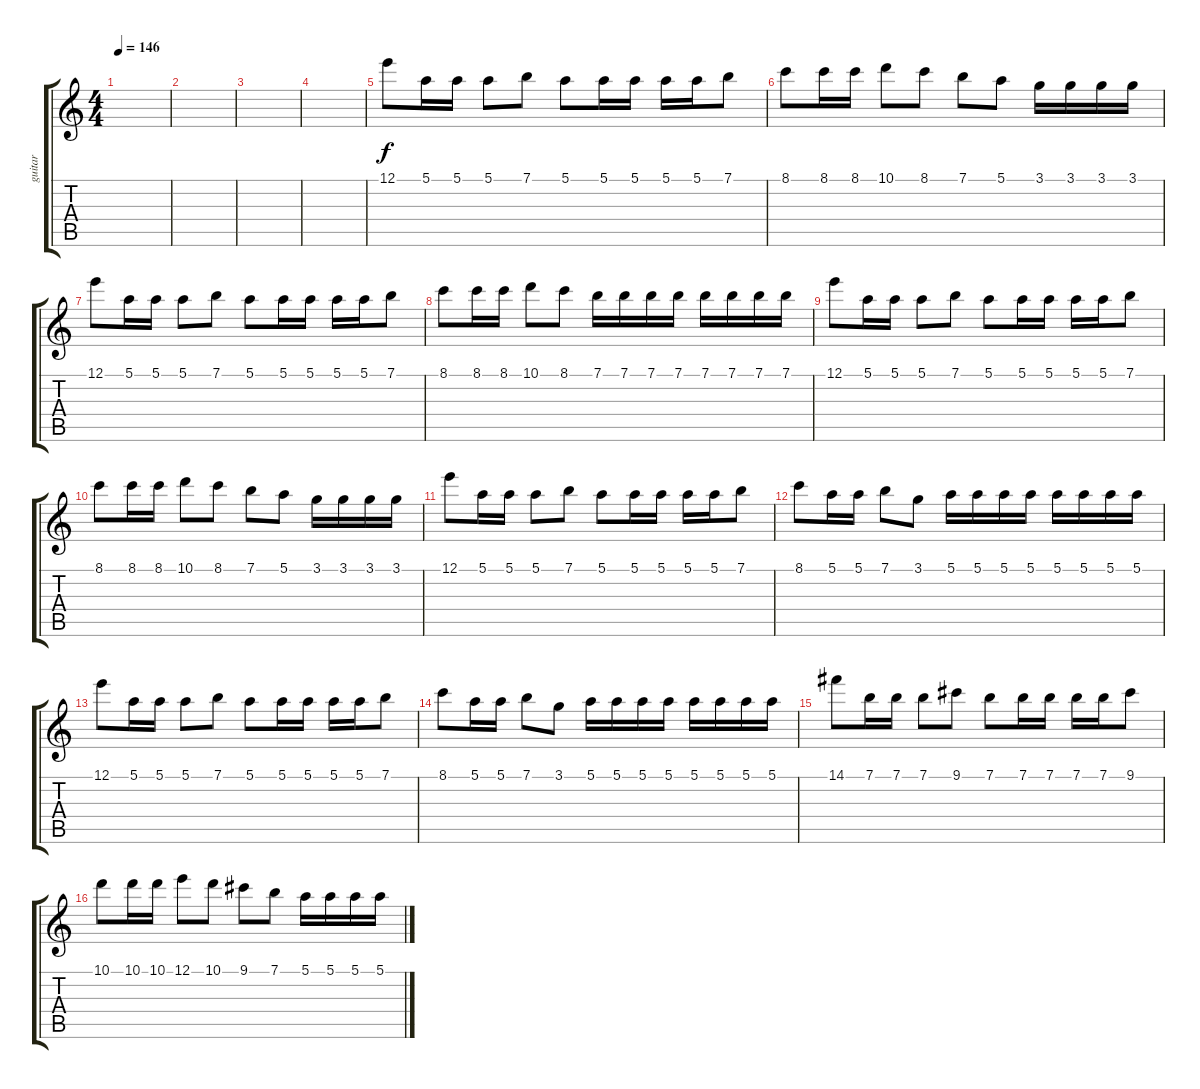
\track ("guitar" "guitar") {instrument acousticguitarsteel}
\staff {score tabs}
\tuning (E4 B3 G3 D3 A2 E2) {hide}
\ts (4 4)
\tempo 146
\clef g2
\ks c
|
|
|
|
12.1.8 5.1.16 5.1.16 5.1.8 7.1.8 5.1.8 5.1.16 5.1.16 5.1.16 5.1.16 7.1.8 |
8.1.8 8.1.16 8.1.16 10.1.8 8.1.8 7.1.8 5.1.8 3.1.16 3.1.16 3.1.16 3.1.16 |
12.1.8 5.1.16 5.1.16 5.1.8 7.1.8 5.1.8 5.1.16 5.1.16 5.1.16 5.1.16 7.1.8 |
8.1.8 8.1.16 8.1.16 10.1.8 8.1.8 7.1.16 7.1.16 7.1.16 7.1.16 7.1.16 7.1.16 7.1.16 7.1.16 |
12.1.8 5.1.16 5.1.16 5.1.8 7.1.8 5.1.8 5.1.16 5.1.16 5.1.16 5.1.16 7.1.8 |
8.1.8 8.1.16 8.1.16 10.1.8 8.1.8 7.1.8 5.1.8 3.1.16 3.1.16 3.1.16 3.1.16 |
12.1.8 5.1.16 5.1.16 5.1.8 7.1.8 5.1.8 5.1.16 5.1.16 5.1.16 5.1.16 7.1.8 |
8.1.8 5.1.16 5.1.16 7.1.8 3.1.8 5.1.16 5.1.16 5.1.16 5.1.16 5.1.16 5.1.16 5.1.16 5.1.16 |
12.1.8 5.1.16 5.1.16 5.1.8 7.1.8 5.1.8 5.1.16 5.1.16 5.1.16 5.1.16 7.1.8 |
8.1.8 5.1.16 5.1.16 7.1.8 3.1.8 5.1.16 5.1.16 5.1.16 5.1.16 5.1.16 5.1.16 5.1.16 5.1.16 |
14.1.8 7.1.16 7.1.16 7.1.8 9.1.8 7.1.8 7.1.16 7.1.16 7.1.16 7.1.16 9.1.8 |
10.1.8 10.1.16 10.1.16 12.1.8 10.1.8 9.1.8 7.1.8 5.1.16 5.1.16 5.1.16 5.1.16
